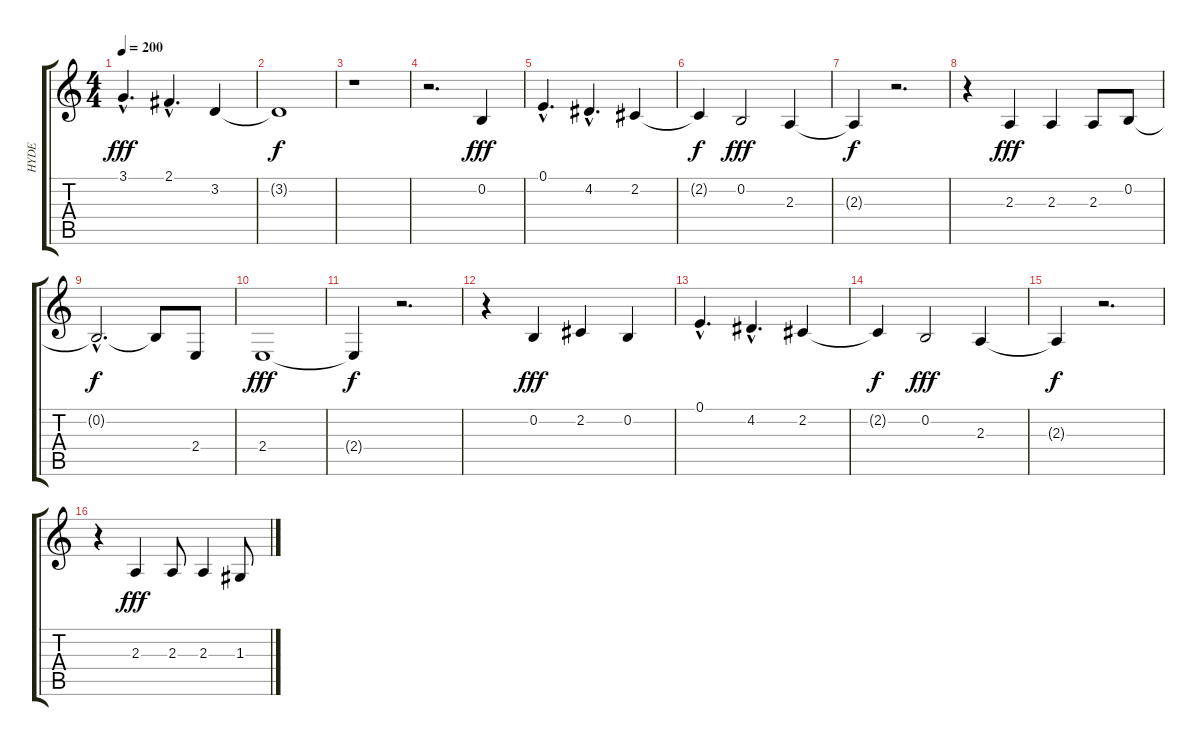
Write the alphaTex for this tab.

\track ("HYDE" "HYDE") {instrument sopranosax}
\staff {score tabs}
\tuning (E4 B3 G3 D3 A2 E2) {hide}
\ts (4 4)
\tempo 200
\clef g2
\ks c
3.1{hac}.4{d dy fff} 2.1{hac}.4{d} 3.2.4 |
3.2{t}.1{dy f} |
r.1 |
r.2{d} 0.2.4{dy fff} |
0.1{hac}.4{d} 4.2{hac}.4{d} 2.2.4 |
2.2{t}.4{dy f} 0.2.2{dy fff} 2.3.4 |
2.3{t}.4{dy f} r.2{d} |
r.4 2.3.4{dy fff} 2.3.4 2.3.8 0.2.8 |
0.2{hac t}.2{d dy f} 0.2{t}.8 2.4.8 |
2.4.1{dy fff} |
2.4{t}.4{dy f} r.2{d} |
r.4 0.2.4{dy fff} 2.2.4 0.2.4 |
0.1{hac}.4{d} 4.2{hac}.4{d} 2.2.4 |
2.2{t}.4{dy f} 0.2.2{dy fff} 2.3.4 |
2.3{t}.4{dy f} r.2{d} |
r.4 2.3.4{dy fff} 2.3.8 2.3.4 1.3.8
